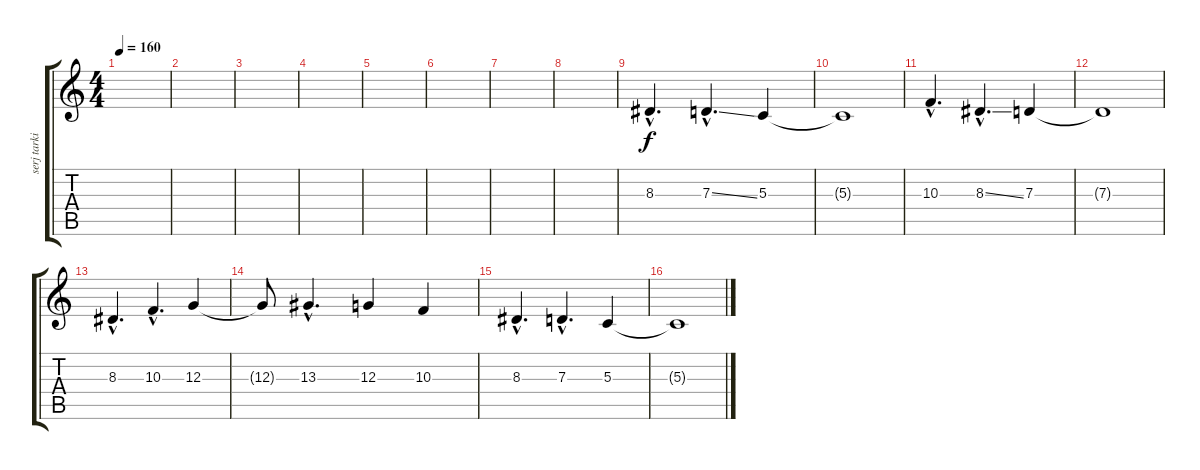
\track ("serj tarkian & daron malakian" "serj tarki") {instrument tenorsax}
\staff {score tabs}
\tuning (E4 B3 G3 D3 A2 E2) {hide}
\ts (4 4)
\tempo 160
\clef g2
\ks c
|
|
|
|
|
|
|
|
8.3{hac}.4{d} 7.3{ss hac}.4{d} 5.3.4 |
5.3{t}.1 |
10.3{hac}.4{d} 8.3{ss hac}.4{d} 7.3.4 |
7.3{t}.1 |
8.3{hac}.4{d} 10.3{hac}.4{d} 12.3.4 |
12.3{t}.8 13.3{hac}.4{d} 12.3.4 10.3.4 |
8.3{hac}.4{d} 7.3{hac}.4{d} 5.3.4 |
5.3{t}.1
